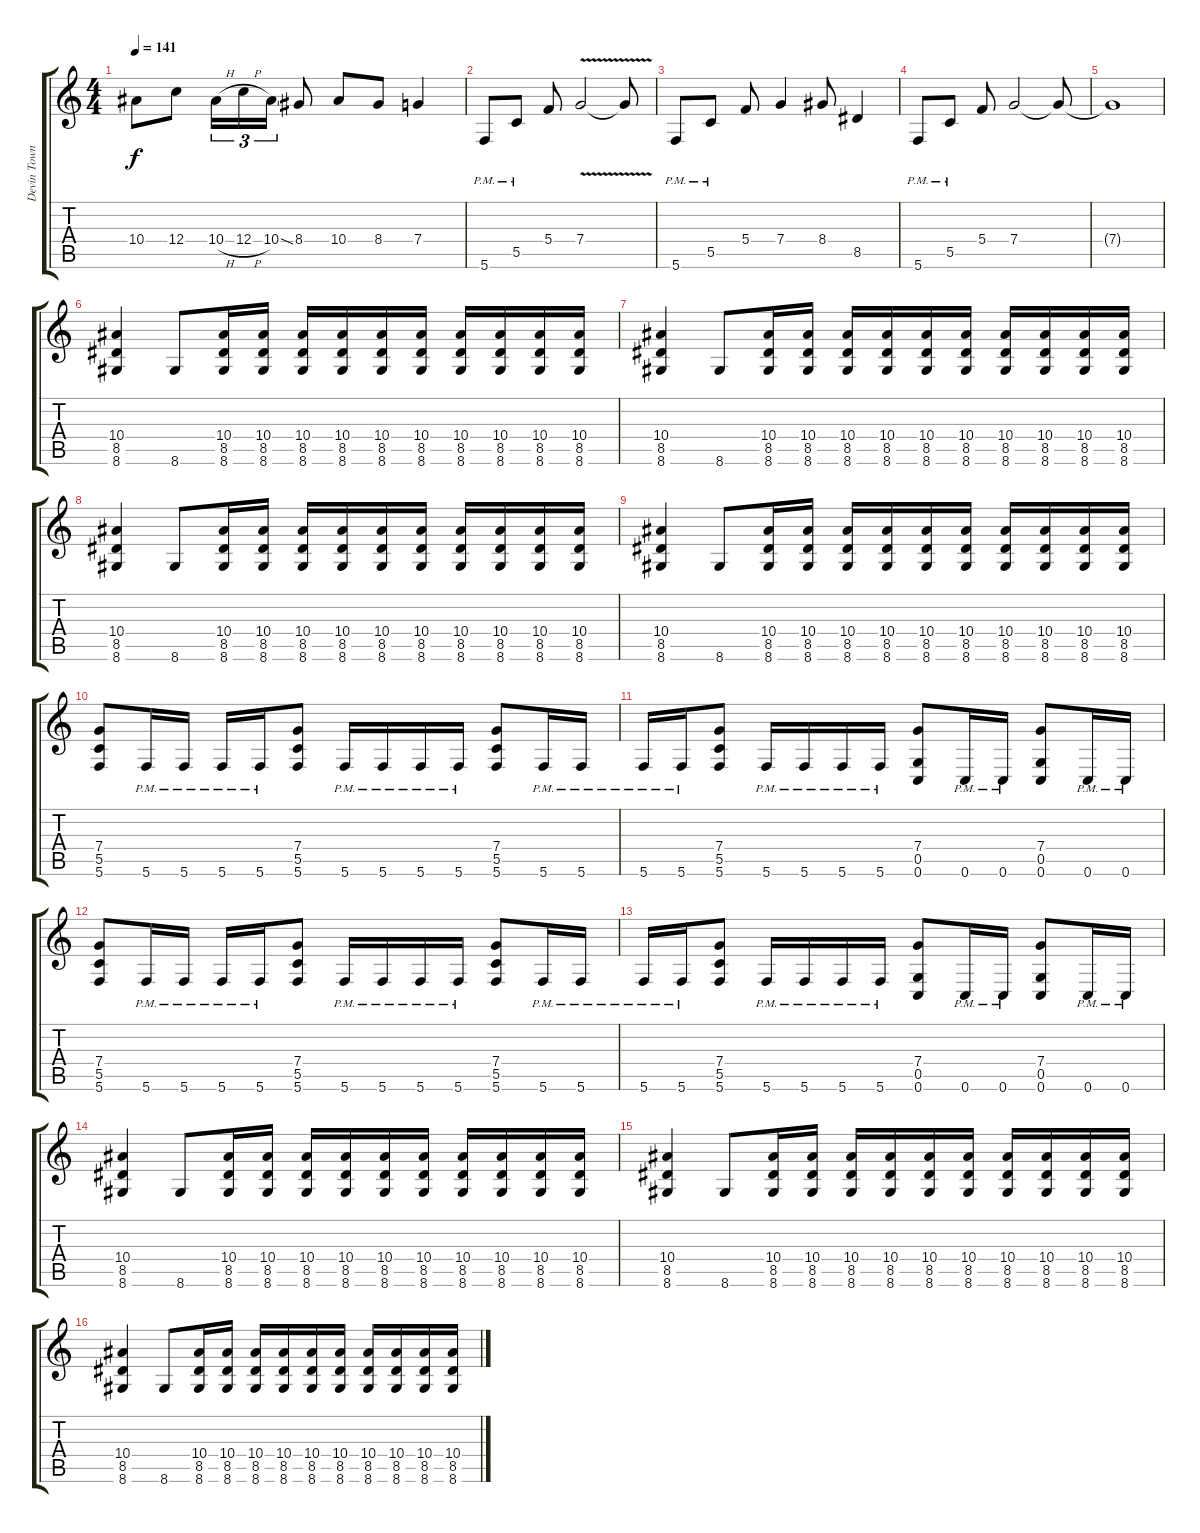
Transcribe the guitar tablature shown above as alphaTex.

\track ("Devin Townsend" "Devin Town") {instrument distortionguitar}
\staff {score tabs}
\tuning (E4 C4 G3 C3 G2 C2) {hide}
\ts (4 4)
\tempo 141
\clef g2
\ks c
10.4{t}.8{dy f} 12.4.8 10.4{h}.16{tu (3 2)} 12.4{h}.16{tu (3 2)} 10.4{ss}.16{tu (3 2)} 8.4.8 10.4.8 8.4.8 7.4.4 |
5.6{pm}.8 5.5{pm}.8 5.4.8 7.4{v}.2 7.4{t}.8 |
5.6{pm}.8 5.5{pm}.8 5.4.8 7.4.4 8.4.8 8.5.4 |
5.6{pm}.8 5.5{pm}.8 5.4.8 7.4.2 7.4{t}.8 |
7.4{t}.1 |
(10.4 8.5 8.6).4 8.6.8 (10.4 8.5 8.6).16 (10.4 8.5 8.6).16 (10.4 8.5 8.6).16 (10.4 8.5 8.6).16 (10.4 8.5 8.6).16 (10.4 8.5 8.6).16 (10.4 8.5 8.6).16 (10.4 8.5 8.6).16 (10.4 8.5 8.6).16 (10.4 8.5 8.6).16 |
(10.4 8.5 8.6).4 8.6.8 (10.4 8.5 8.6).16 (10.4 8.5 8.6).16 (10.4 8.5 8.6).16 (10.4 8.5 8.6).16 (10.4 8.5 8.6).16 (10.4 8.5 8.6).16 (10.4 8.5 8.6).16 (10.4 8.5 8.6).16 (10.4 8.5 8.6).16 (10.4 8.5 8.6).16 |
(10.4 8.5 8.6).4 8.6.8 (10.4 8.5 8.6).16 (10.4 8.5 8.6).16 (10.4 8.5 8.6).16 (10.4 8.5 8.6).16 (10.4 8.5 8.6).16 (10.4 8.5 8.6).16 (10.4 8.5 8.6).16 (10.4 8.5 8.6).16 (10.4 8.5 8.6).16 (10.4 8.5 8.6).16 |
(10.4 8.5 8.6).4 8.6.8 (10.4 8.5 8.6).16 (10.4 8.5 8.6).16 (10.4 8.5 8.6).16 (10.4 8.5 8.6).16 (10.4 8.5 8.6).16 (10.4 8.5 8.6).16 (10.4 8.5 8.6).16 (10.4 8.5 8.6).16 (10.4 8.5 8.6).16 (10.4 8.5 8.6).16 |
(7.4 5.5 5.6).8 5.6{pm}.16 5.6{pm}.16 5.6{pm}.16 5.6{pm}.16 (7.4 5.5 5.6).8 5.6{pm}.16 5.6{pm}.16 5.6{pm}.16 5.6{pm}.16 (7.4 5.5 5.6).8 5.6{pm}.16 5.6{pm}.16 |
5.6{pm}.16 5.6{pm}.16 (7.4 5.5 5.6).8 5.6{pm}.16 5.6{pm}.16 5.6{pm}.16 5.6{pm}.16 (7.4 0.5 0.6).8 0.6{pm}.16 0.6{pm}.16 (7.4 0.5 0.6).8 0.6{pm}.16 0.6{pm}.16 |
(7.4 5.5 5.6).8 5.6{pm}.16 5.6{pm}.16 5.6{pm}.16 5.6{pm}.16 (7.4 5.5 5.6).8 5.6{pm}.16 5.6{pm}.16 5.6{pm}.16 5.6{pm}.16 (7.4 5.5 5.6).8 5.6{pm}.16 5.6{pm}.16 |
5.6{pm}.16 5.6{pm}.16 (7.4 5.5 5.6).8 5.6{pm}.16 5.6{pm}.16 5.6{pm}.16 5.6{pm}.16 (7.4 0.5 0.6).8 0.6{pm}.16 0.6{pm}.16 (7.4 0.5 0.6).8 0.6{pm}.16 0.6{pm}.16 |
(10.4 8.5 8.6).4 8.6.8 (10.4 8.5 8.6).16 (10.4 8.5 8.6).16 (10.4 8.5 8.6).16 (10.4 8.5 8.6).16 (10.4 8.5 8.6).16 (10.4 8.5 8.6).16 (10.4 8.5 8.6).16 (10.4 8.5 8.6).16 (10.4 8.5 8.6).16 (10.4 8.5 8.6).16 |
(10.4 8.5 8.6).4 8.6.8 (10.4 8.5 8.6).16 (10.4 8.5 8.6).16 (10.4 8.5 8.6).16 (10.4 8.5 8.6).16 (10.4 8.5 8.6).16 (10.4 8.5 8.6).16 (10.4 8.5 8.6).16 (10.4 8.5 8.6).16 (10.4 8.5 8.6).16 (10.4 8.5 8.6).16 |
(10.4 8.5 8.6).4 8.6.8 (10.4 8.5 8.6).16 (10.4 8.5 8.6).16 (10.4 8.5 8.6).16 (10.4 8.5 8.6).16 (10.4 8.5 8.6).16 (10.4 8.5 8.6).16 (10.4 8.5 8.6).16 (10.4 8.5 8.6).16 (10.4 8.5 8.6).16 (10.4 8.5 8.6).16
